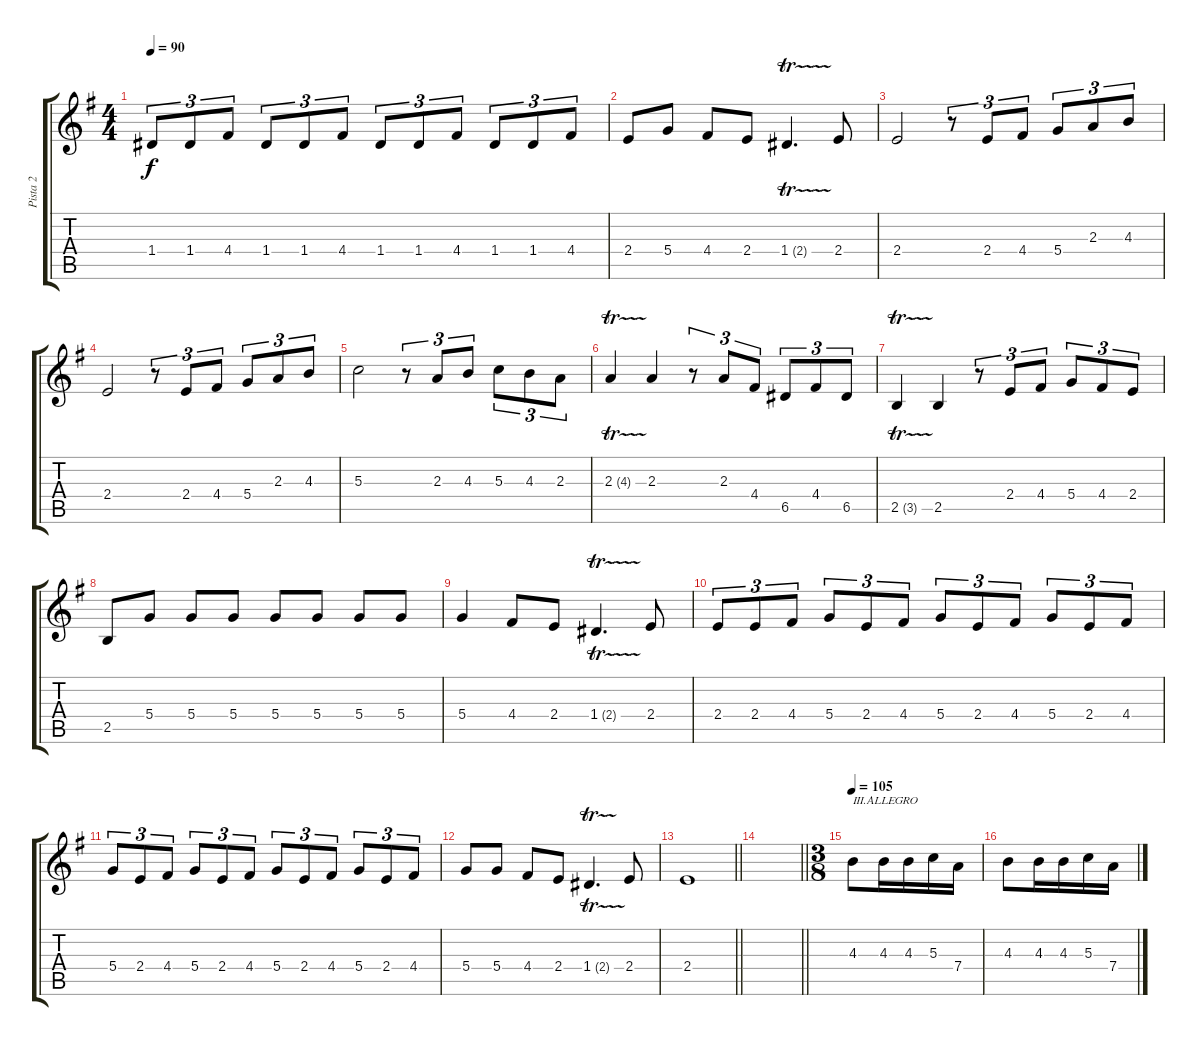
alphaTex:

\track ("Pista 2" "Pista 2") {instrument acousticguitarsteel}
\staff {score tabs}
\tuning (E4 B3 G3 D3 A2 E2) {hide}
\ts (4 4)
\tempo 90
\clef g2
\ks g
1.4.8{tu (3 2) dy f} 1.4.8{tu (3 2)} 4.4.8{tu (3 2)} 1.4.8{tu (3 2)} 1.4.8{tu (3 2)} 4.4.8{tu (3 2)} 1.4.8{tu (3 2)} 1.4.8{tu (3 2)} 4.4.8{tu (3 2)} 1.4.8{tu (3 2)} 1.4.8{tu (3 2)} 4.4.8{tu (3 2)} |
2.4.8 5.4.8 4.4.8 2.4.8 1.4{tr (2 32)}.4{d} 2.4.8 |
2.4.2 r.8{tu (3 2)} 2.4.8{tu (3 2)} 4.4.8{tu (3 2)} 5.4.8{tu (3 2)} 2.3.8{tu (3 2)} 4.3.8{tu (3 2)} |
2.4.2 r.8{tu (3 2)} 2.4.8{tu (3 2)} 4.4.8{tu (3 2)} 5.4.8{tu (3 2)} 2.3.8{tu (3 2)} 4.3.8{tu (3 2)} |
5.3.2 r.8{tu (3 2)} 2.3.8{tu (3 2)} 4.3.8{tu (3 2)} 5.3.8{tu (3 2)} 4.3.8{tu (3 2)} 2.3.8{tu (3 2)} |
2.3{tr (4 32)}.4 2.3.4 r.8{tu (3 2)} 2.3.8{tu (3 2)} 4.4.8{tu (3 2)} 6.5.8{tu (3 2)} 4.4.8{tu (3 2)} 6.5.8{tu (3 2)} |
2.5{tr (3 32)}.4 2.5.4 r.8{tu (3 2)} 2.4.8{tu (3 2)} 4.4.8{tu (3 2)} 5.4.8{tu (3 2)} 4.4.8{tu (3 2)} 2.4.8{tu (3 2)} |
2.5.8 5.4.8 5.4.8 5.4.8 5.4.8 5.4.8 5.4.8 5.4.8 |
5.4.4 4.4.8 2.4.8 1.4{tr (2 32)}.4{d} 2.4.8 |
2.4.8{tu (3 2)} 2.4.8{tu (3 2)} 4.4.8{tu (3 2)} 5.4.8{tu (3 2)} 2.4.8{tu (3 2)} 4.4.8{tu (3 2)} 5.4.8{tu (3 2)} 2.4.8{tu (3 2)} 4.4.8{tu (3 2)} 5.4.8{tu (3 2)} 2.4.8{tu (3 2)} 4.4.8{tu (3 2)} |
5.4.8{tu (3 2)} 2.4.8{tu (3 2)} 4.4.8{tu (3 2)} 5.4.8{tu (3 2)} 2.4.8{tu (3 2)} 4.4.8{tu (3 2)} 5.4.8{tu (3 2)} 2.4.8{tu (3 2)} 4.4.8{tu (3 2)} 5.4.8{tu (3 2)} 2.4.8{tu (3 2)} 4.4.8{tu (3 2)} |
5.4.8 5.4.8 4.4.8 2.4.8 1.4{tr (2 32)}.4{d} 2.4.8 |
\barLineRight lightlight
2.4.1 |
\barLineRight lightlight
|
\ts (3 8)
\tempo 105
4.3.8{txt "III.ALLEGRO"} 4.3.16 4.3.16 5.3.16 7.4.16 |
4.3.8 4.3.16 4.3.16 5.3.16 7.4.16
